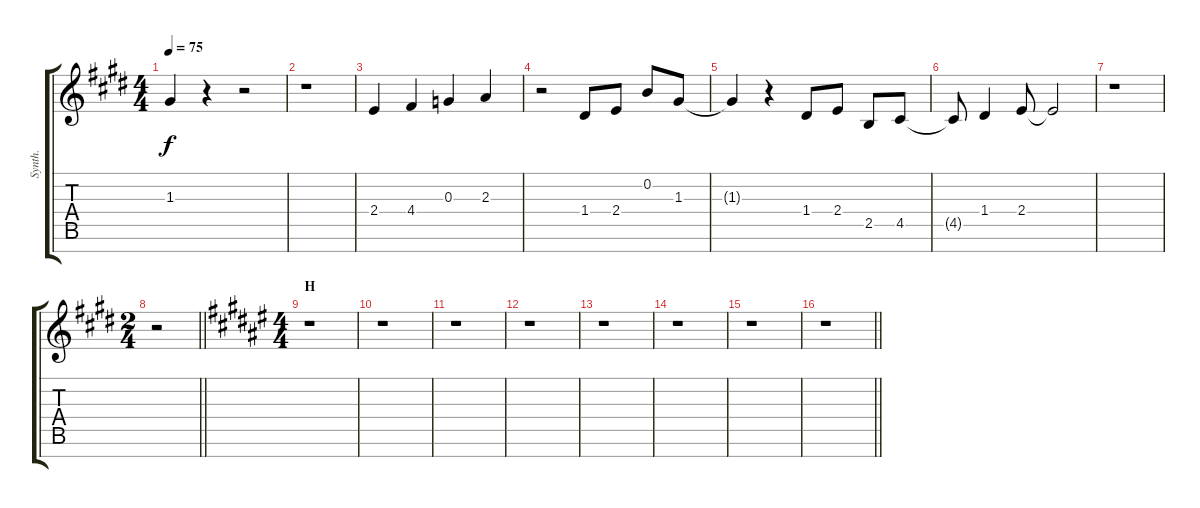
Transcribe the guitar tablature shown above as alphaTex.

\track ("Synth." "Synth.") {instrument lead2sawtooth}
\staff {score tabs}
\tuning (E5 B4 G4 D4 A3 E3 B2) {hide}
\ts (4 4)
\tempo 75
\clef g2
\ks e
1.3{t}.4{dy f} r.4 r.2 |
r.1 |
2.4.4 4.4.4 0.3.4 2.3.4 |
r.2 1.4.8 2.4.8 0.2.8 1.3.8 |
1.3{t}.4 r.4 1.4.8 2.4.8 2.5.8 4.5.8 |
4.5{t}.8 1.4.4 2.4.8 2.4{t}.2 |
r.1 |
\ts (2 4)
\barLineRight lightlight
r.2 |
\ts (4 4)
\section ("" "H")
\ks f#
r.1 |
r.1 |
r.1 |
r.1 |
r.1 |
r.1 |
r.1 |
\barLineRight lightlight
r.1
